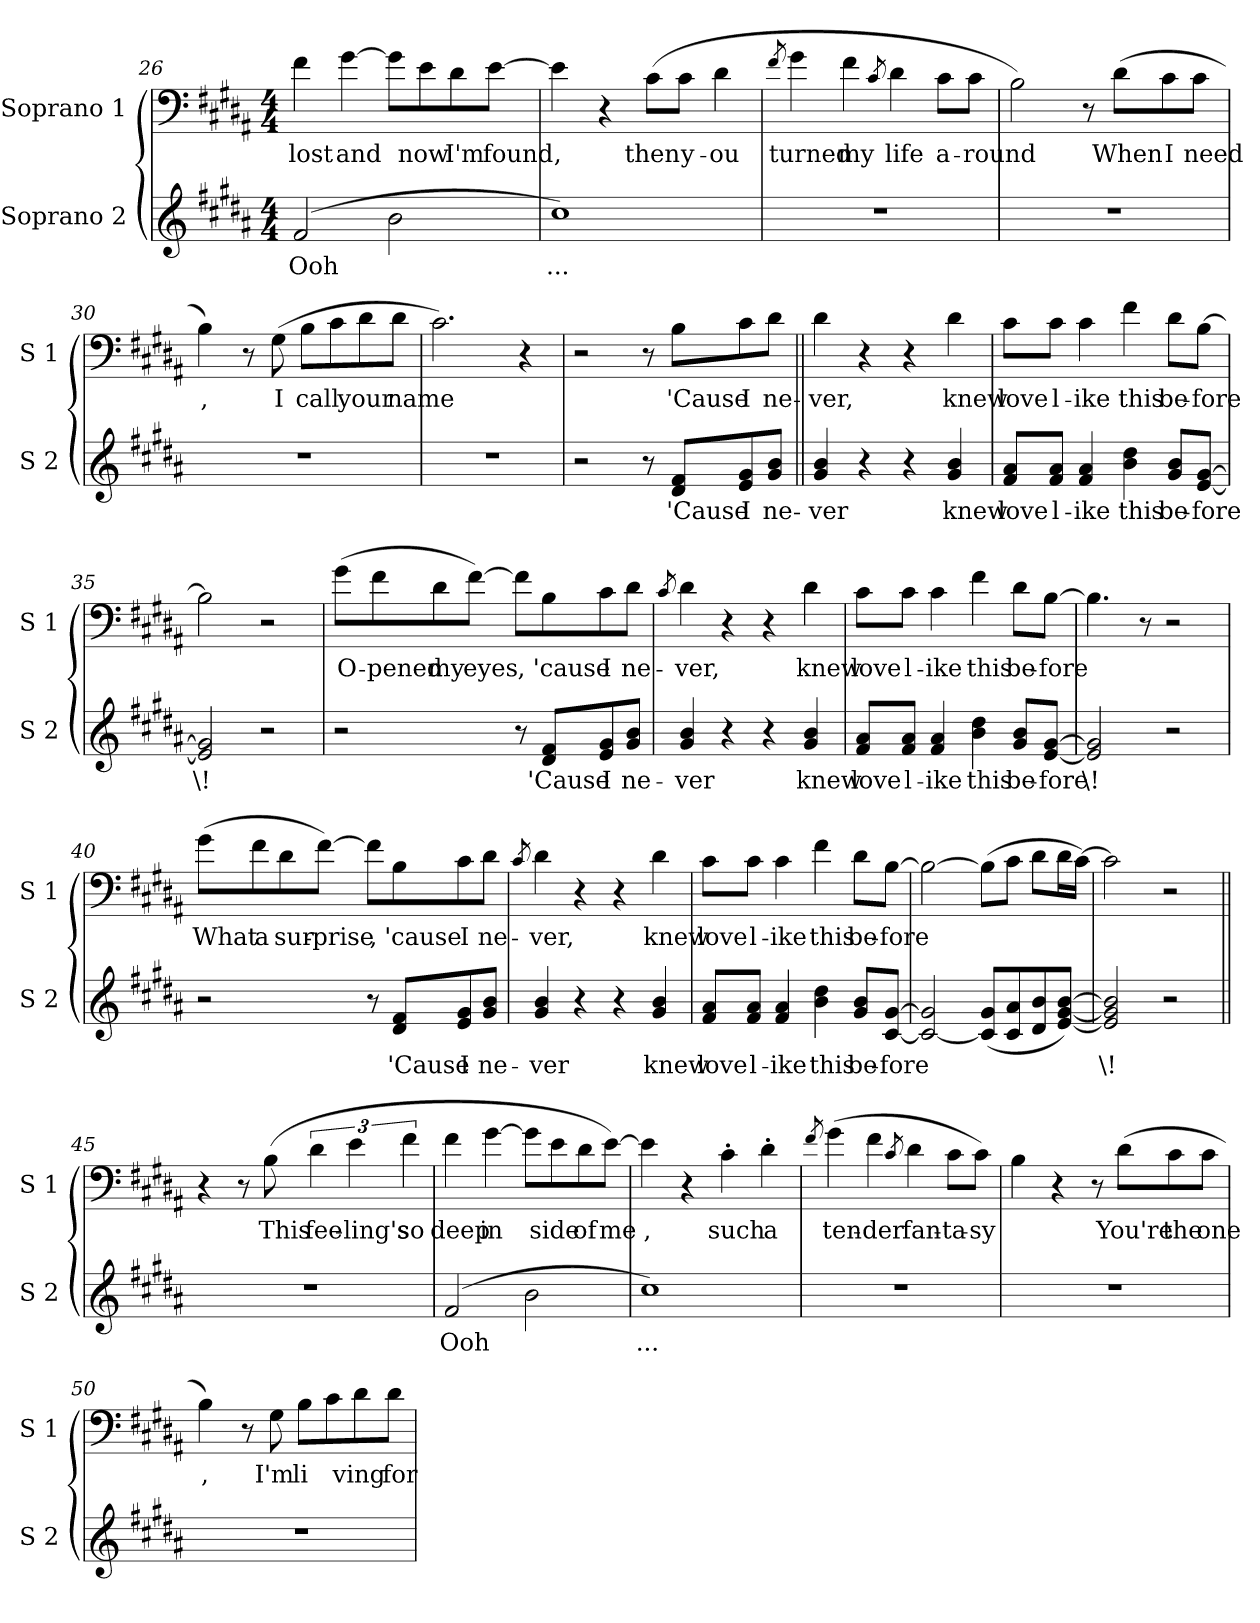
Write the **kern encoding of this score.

**kern	**text	**kern	**text
*part2	*part2	*part1	*part1
*staff2	*staff2	*staff1	*staff1
*I"Soprano 2	*	*I"Soprano 1	*
*I'S 2	*	*I'S 1	*
*clefG2	*	*clefF4	*
*k[f#c#g#d#a#]	*	*k[f#c#g#d#a#]	*
*B:	*	*B:	*
*M4/4	*	*M4/4	*
=26	=26	=26	=26
!	!LO:LY:b	!	!LO:LY:b
(>2f#/	Ooh	4f#\	lost
!	!	!	!LO:LY:b
.	.	[4g#\	and
2b\	.	8g#\L]	.
!	!	!	!LO:LY:b
.	.	8e\	now
!	!	!	!LO:LY:b
.	.	8d#\	I'm
!	!	!	!LO:LY:b
.	.	[8e\J	found
=27	=27	=27	=27
!	!LO:LY:b	!	!LO:LY:b
1cc#)	...	4e\]	,
.	.	4r	.
!	!	!	!LO:LY:b
.	.	(>8c#\L	then
!	!	!	!LO:LY:b
.	.	8c#\J	y-
!	!	!	!LO:LY:b
.	.	4d#\	-ou
=28	=28	=28	=28
.	.	8qf#/	.
!	!	!	!LO:LY:b
1r	.	4g#\	turned
!	!	!	!LO:LY:b
.	.	4f#\	my
.	.	8qc#/	.
!	!	!	!LO:LY:b
.	.	4d#\	life
!	!	!	!LO:LY:b
.	.	8c#\L	a-
!	!	!	!LO:LY:b
.	.	8c#\J	-round
!!LO:PB:g=z
=29	=29	=29	=29
!	!	!	!LO:LY:b
1r	.	2B\)	.
.	.	8r	.
!	!	!	!LO:LY:b
.	.	(>8d#\L	When
!	!	!	!LO:LY:b
.	.	8c#\	I
!	!	!	!LO:LY:b
.	.	8c#\J	need
=30	=30	=30	=30
!	!	!	!LO:LY:b
1r	.	4B\)	,
.	.	8r	.
!	!	!	!LO:LY:b
.	.	(>8G#\	I
!	!	!	!LO:LY:b
.	.	8B\L	call
.	.	8c#\	.
!	!	!	!LO:LY:b
.	.	8d#\	your
!	!	!	!LO:LY:b
.	.	8d#\J	name
=31	=31	=31	=31
!	!	!	!LO:LY:b
1r	.	2.c#\)	.
.	.	4r	.
=32	=32	=32	=32
2r	.	2r	.
8r	.	8r	.
!	!LO:LY:b	!	!LO:LY:b
8d#/ 8f#/L	'Cause	8B\L	'Cause
!	!LO:LY:b	!	!LO:LY:b
8e/ 8g#/	I	8c#\	I
!	!LO:LY:b	!	!LO:LY:b
8g#/ 8b/J	ne-	8d#\J	ne-
!!LO:LB:g=z
=33||	=33||	=33||	=33||
!	!LO:LY:b	!	!LO:LY:b
4g#/ 4b/	-ver	4d#\	-ver,
4r	.	4r	.
4r	.	4r	.
!	!LO:LY:b	!	!LO:LY:b
4g#/ 4b/	knew	4d#\	knew
=34	=34	=34	=34
!	!LO:LY:b	!	!LO:LY:b
8f#/ 8a#/L	love	8c#\L	love
!	!LO:LY:b	!	!LO:LY:b
8f#/ 8a#/J	l-	8c#\J	l-
!	!LO:LY:b	!	!LO:LY:b
4f#/ 4a#/	-ike	4c#\	-ike
!	!LO:LY:b	!	!LO:LY:b
4b\ 4dd#\	this	4f#\	this
!	!LO:LY:b	!	!LO:LY:b
8g#/ 8b/L	be-	8d#\L	be-
!	!LO:LY:b	!	!LO:LY:b
[8e/ [8g#/J	-fore	[8B\J	-fore
=35	=35	=35	=35
!	!LO:LY:b	!	!LO:LY:b
2e/] 2g#/]	\!	2B\]	.
2r	.	2r	.
=36	=36	=36	=36
!	!	!	!LO:LY:b
2r	.	(>8g#\L	O-
!	!	!	!LO:LY:b
.	.	8f#\	-pened
!	!	!	!LO:LY:b
.	.	8d#\	my
!	!	!	!LO:LY:b
.	.	[8f#\J)	eyes
!	!	!	!LO:LY:b
8r	.	8f#\L]	,
!	!LO:LY:b	!	!LO:LY:b
8d#/ 8f#/L	'Cause	8B\	'cause
!	!LO:LY:b	!	!LO:LY:b
8e/ 8g#/	I	8c#\	I
!	!LO:LY:b	!	!LO:LY:b
8g#/ 8b/J	ne-	8d#\J	ne-
!!LO:LB:g=z
=37	=37	=37	=37
.	.	8qc#/	.
!	!LO:LY:b	!	!LO:LY:b
4g#/ 4b/	-ver	4d#\	-ver,
4r	.	4r	.
4r	.	4r	.
!	!LO:LY:b	!	!LO:LY:b
4g#/ 4b/	knew	4d#\	knew
=38	=38	=38	=38
!	!LO:LY:b	!	!LO:LY:b
8f#/ 8a#/L	love	8c#\L	love
!	!LO:LY:b	!	!LO:LY:b
8f#/ 8a#/J	l-	8c#\J	l-
!	!LO:LY:b	!	!LO:LY:b
4f#/ 4a#/	-ike	4c#\	-ike
!	!LO:LY:b	!	!LO:LY:b
4b\ 4dd#\	this	4f#\	this
!	!LO:LY:b	!	!LO:LY:b
8g#/ 8b/L	be-	8d#\L	be-
!	!LO:LY:b	!	!LO:LY:b
[8e/ [8g#/J	-fore	[8B\J	-fore
=39	=39	=39	=39
!	!LO:LY:b	!	!LO:LY:b
2e/] 2g#/]	\!	4.B\]	.
.	.	8r	.
2r	.	2r	.
=40	=40	=40	=40
!	!	!	!LO:LY:b
2r	.	(>8g#\L	What
!	!	!	!LO:LY:b
.	.	8f#\	a
!	!	!	!LO:LY:b
.	.	8d#\	sur-
!	!	!	!LO:LY:b
.	.	[8f#\J)	-prise
!	!	!	!LO:LY:b
8r	.	8f#\L]	,
!	!LO:LY:b	!	!LO:LY:b
8d#/ 8f#/L	'Cause	8B\	'cause
!	!LO:LY:b	!	!LO:LY:b
8e/ 8g#/	I	8c#\	I
!	!LO:LY:b	!	!LO:LY:b
8g#/ 8b/J	ne-	8d#\J	ne-
!!LO:LB:g=z
=41	=41	=41	=41
.	.	8qc#/	.
!	!LO:LY:b	!	!LO:LY:b
4g#/ 4b/	-ver	4d#\	-ver,
4r	.	4r	.
4r	.	4r	.
!	!LO:LY:b	!	!LO:LY:b
4g#/ 4b/	knew	4d#\	knew
=42	=42	=42	=42
!	!LO:LY:b	!	!LO:LY:b
8f#/ 8a#/L	love	8c#\L	love
!	!LO:LY:b	!	!LO:LY:b
8f#/ 8a#/J	l-	8c#\J	l-
!	!LO:LY:b	!	!LO:LY:b
4f#/ 4a#/	-ike	4c#\	-ike
!	!LO:LY:b	!	!LO:LY:b
4b\ 4dd#\	this	4f#\	this
!	!LO:LY:b	!	!LO:LY:b
8g#/ 8b/L	be-	8d#\L	be-
!	!LO:LY:b	!	!LO:LY:b
[8c#/ [8g#/J	-fore	[8B\J	-fore
=43	=43	=43	=43
2c#/_ 2g#/]	.	2B\_	.
(<8c#/] 8g#/L	.	(>8B\L]	.
8c#/ 8a#/	.	8c#\J	.
8d#/ 8b/	.	8d#\L	.
[8e/ [8g#/ [8b/J)	.	16d#\L	.
.	.	[16c#\JJ)	.
=44	=44	=44	=44
!	!LO:LY:b	!	!LO:LY:b
2e/] 2g#/] 2b/]	\!	2c#\]	.
2r	.	2r	.
!!LO:LB:g=z
=45||	=45||	=45||	=45||
1r	.	4r	.
.	.	8r	.
!	!	!	!LO:LY:b
.	.	(>8B\	This
!	!	!	!LO:LY:b
.	.	6d#\	fee-
!	!	!	!LO:LY:b
.	.	6e\	-ling's
!	!	!	!LO:LY:b
.	.	6f#\	so
=46	=46	=46	=46
!	!LO:LY:b	!	!LO:LY:b
(>2f#/	Ooh	4f#\	deep
!	!	!	!LO:LY:b
.	.	[4g#\	in
2b\	.	8g#\L]	.
!	!	!	!LO:LY:b
.	.	8e\	side
!	!	!	!LO:LY:b
.	.	8d#\	of
!	!	!	!LO:LY:b
.	.	[8e\J)	me
=47	=47	=47	=47
!	!LO:LY:b	!	!LO:LY:b
1cc#)	...	4e\]	,
.	.	4r	.
!	!	!	!LO:LY:b
.	.	4c#'>\	such
!	!	!	!LO:LY:b
.	.	4d#'>\	a
=48	=48	=48	=48
.	.	8qf#/	.
!	!	!	!LO:LY:b
1r	.	(>4g#\	ten-
!	!	!	!LO:LY:b
.	.	4f#\	-der
.	.	8qc#/	.
!	!	!	!LO:LY:b
.	.	4d#\	fan-
!	!	!	!LO:LY:b
.	.	8c#\L	-ta-
!	!	!	!LO:LY:b
.	.	8c#\J)	-sy
!!LO:PB:g=z
=49	=49	=49	=49
!	!	!	!LO:LY:b
1r	.	4B\	.
.	.	4r	.
.	.	8r	.
!	!	!	!LO:LY:b
.	.	(>8d#\L	You're
!	!	!	!LO:LY:b
.	.	8c#\	the
!	!	!	!LO:LY:b
.	.	8c#\J	one
=50	=50	=50	=50
!	!	!	!LO:LY:b
1r	.	4B\)	,
.	.	8r	.
!	!	!	!LO:LY:b
.	.	8G#\	I'm
!	!	!	!LO:LY:b
.	.	8B\L	li
.	.	8c#\	.
!	!	!	!LO:LY:b
.	.	8d#\	ving
!	!	!	!LO:LY:b
.	.	8d#\J	for
=	=	=	=
*-	*-	*-	*-
